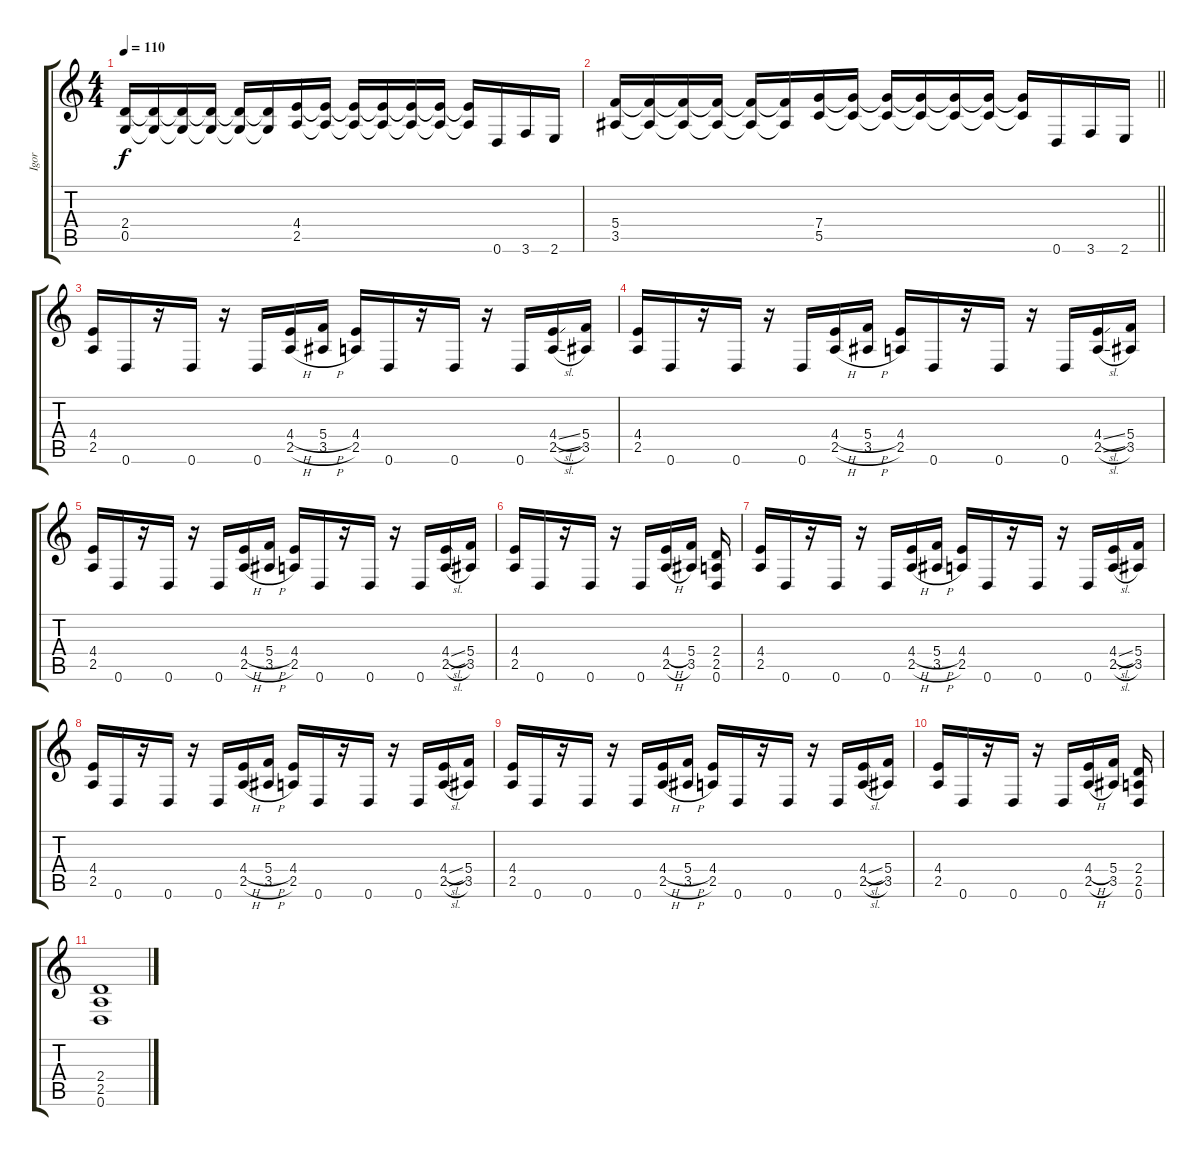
\track ("Igor " "Igor ") {instrument distortionguitar}
\staff {score tabs}
\tuning (D4 A3 F3 C3 G2 D2) {hide}
\ts (4 4)
\tempo 110
\clef g2
\ks c
(2.4 0.5).16{dy f} (2.4{t} 0.5{t}).16 (2.4{t} 0.5{t}).16 (2.4{t} 0.5{t}).16 (2.4{t} 0.5{t}).16 (2.4{t} 0.5{t}).16 (4.4 2.5).16 (4.4{t} 2.5{t}).16 (4.4{t} 2.5{t}).16 (4.4{t} 2.5{t}).16 (4.4{t} 2.5{t}).16 (4.4{t} 2.5{t}).16 (4.4{t} 2.5{t}).16 0.6.16 3.6.16 2.6.16 |
\barLineRight lightlight
(5.4 3.5).16 (5.4{t} 3.5{t}).16 (5.4{t} 3.5{t}).16 (5.4{t} 3.5{t}).16 (5.4{t} 3.5{t}).16 (5.4{t} 3.5{t}).16 (7.4 5.5).16 (7.4{t} 5.5{t}).16 (7.4{t} 5.5{t}).16 (7.4{t} 5.5{t}).16 (7.4{t} 5.5{t}).16 (7.4{t} 5.5{t}).16 (7.4{t} 5.5{t}).16 0.6.16 3.6.16 2.6.16 |
(4.4 2.5).16 0.6.16 r.16 0.6.16 r.16 0.6.16 (4.4{h} 2.5{h}).16 (5.4{h} 3.5{h}).16 (4.4 2.5).16 0.6.16 r.16 0.6.16 r.16 0.6.16 (4.4{sl} 2.5{sl}).16 (5.4 3.5).16 |
(4.4 2.5).16 0.6.16 r.16 0.6.16 r.16 0.6.16 (4.4{h} 2.5{h}).16 (5.4{h} 3.5{h}).16 (4.4 2.5).16 0.6.16 r.16 0.6.16 r.16 0.6.16 (4.4{sl} 2.5{sl}).16 (5.4 3.5).16 |
(4.4 2.5).16 0.6.16 r.16 0.6.16 r.16 0.6.16 (4.4{h} 2.5{h}).16 (5.4{h} 3.5{h}).16 (4.4 2.5).16 0.6.16 r.16 0.6.16 r.16 0.6.16 (4.4{sl} 2.5{sl}).16 (5.4 3.5).16 |
(4.4 2.5).16 0.6.16 r.16 0.6.16 r.16 0.6.16 (4.4{h} 2.5{h}).16 (5.4 3.5).16 (2.4 2.5 0.6).16 |
(4.4 2.5).16 0.6.16 r.16 0.6.16 r.16 0.6.16 (4.4{h} 2.5{h}).16 (5.4{h} 3.5{h}).16 (4.4 2.5).16 0.6.16 r.16 0.6.16 r.16 0.6.16 (4.4{sl} 2.5{sl}).16 (5.4 3.5).16 |
(4.4 2.5).16 0.6.16 r.16 0.6.16 r.16 0.6.16 (4.4{h} 2.5{h}).16 (5.4{h} 3.5{h}).16 (4.4 2.5).16 0.6.16 r.16 0.6.16 r.16 0.6.16 (4.4{sl} 2.5{sl}).16 (5.4 3.5).16 |
(4.4 2.5).16 0.6.16 r.16 0.6.16 r.16 0.6.16 (4.4{h} 2.5{h}).16 (5.4{h} 3.5{h}).16 (4.4 2.5).16 0.6.16 r.16 0.6.16 r.16 0.6.16 (4.4{sl} 2.5{sl}).16 (5.4 3.5).16 |
(4.4 2.5).16 0.6.16 r.16 0.6.16 r.16 0.6.16 (4.4{h} 2.5{h}).16 (5.4 3.5).16 (2.4 2.5 0.6).16 |
(2.4 2.5 0.6).1
